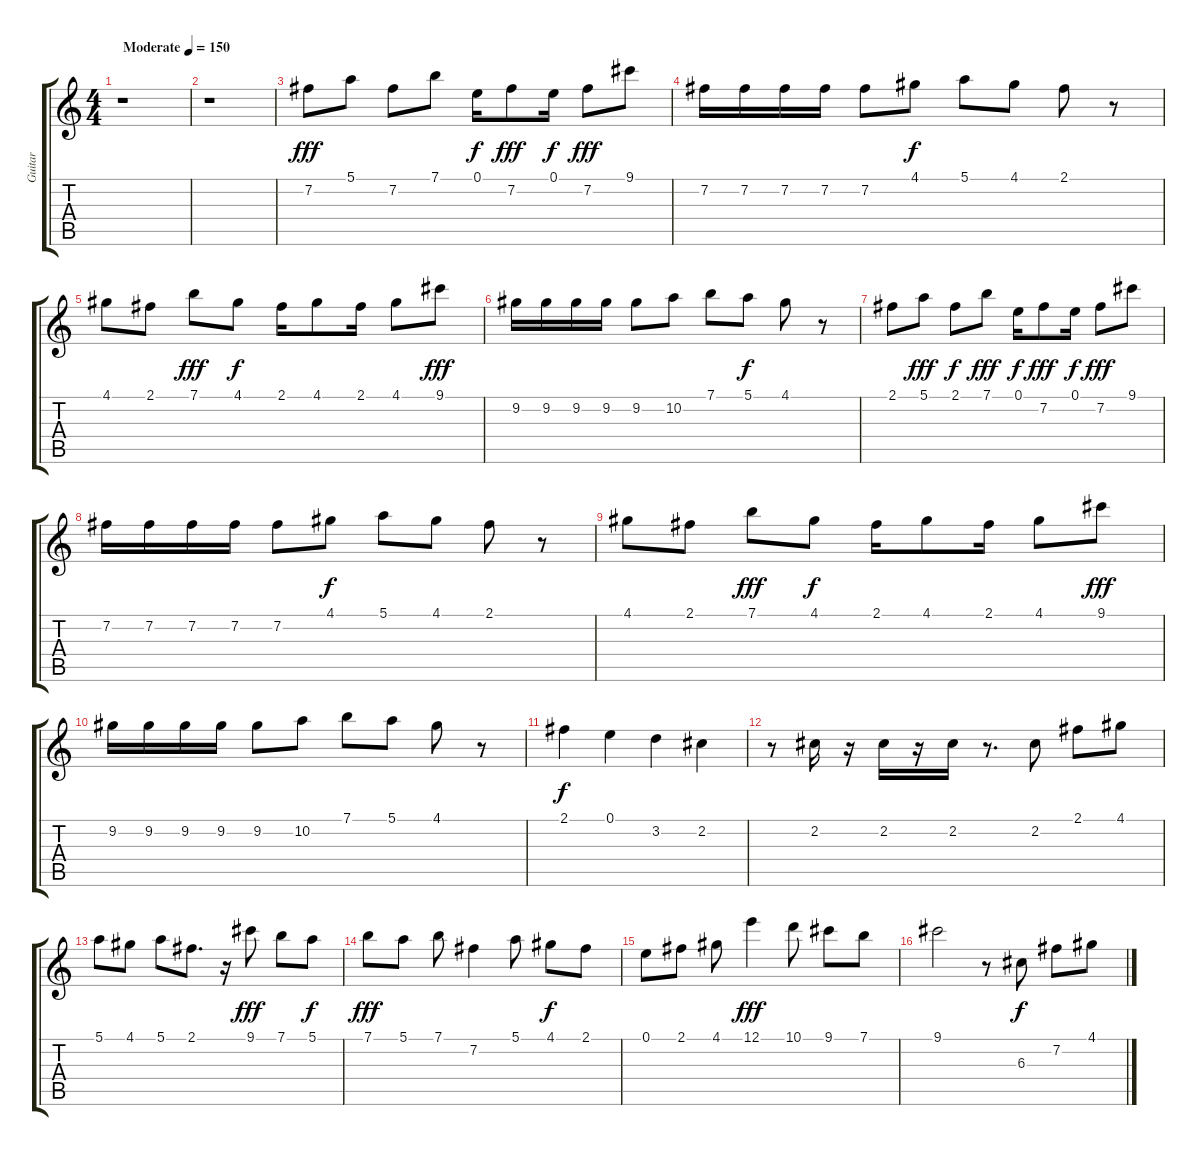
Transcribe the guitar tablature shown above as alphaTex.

\track ("Guitar" "Guitar") {instrument overdrivenguitar}
\staff {score tabs}
\tuning (E4 B3 G3 D3 A2 E2) {hide}
\ts (4 4)
\tempo (150 "Moderate")
\clef g2
\ks c
r.1{dy fff instrument overdrivenguitar} |
r.1 |
7.2.8 5.1.8 7.2.8 7.1.8 0.1.16{dy f} 7.2.8{dy fff} 0.1.16{dy f} 7.2.8{dy fff} 9.1.8 |
7.2.16 7.2.16 7.2.16 7.2.16 7.2.8 4.1.8{dy f} 5.1.8 4.1.8 2.1.8 r.8 |
4.1.8 2.1.8 7.1.8{dy fff} 4.1.8{dy f} 2.1.16 4.1.8 2.1.16 4.1.8 9.1.8{dy fff} |
9.2.16 9.2.16 9.2.16 9.2.16 9.2.8 10.2.8 7.1.8 5.1.8{dy f} 4.1.8 r.8 |
2.1.8 5.1.8{dy fff} 2.1.8{dy f} 7.1.8{dy fff} 0.1.16{dy f} 7.2.8{dy fff} 0.1.16{dy f} 7.2.8{dy fff} 9.1.8 |
7.2.16 7.2.16 7.2.16 7.2.16 7.2.8 4.1.8{dy f} 5.1.8 4.1.8 2.1.8 r.8 |
4.1.8 2.1.8 7.1.8{dy fff} 4.1.8{dy f} 2.1.16 4.1.8 2.1.16 4.1.8 9.1.8{dy fff} |
9.2.16 9.2.16 9.2.16 9.2.16 9.2.8 10.2.8 7.1.8 5.1.8 4.1.8 r.8 |
2.1.4{dy f} 0.1.4 3.2.4 2.2.4 |
r.8 2.2.16 r.16 2.2.16 r.16 2.2.16 r.8{d} 2.2.8 2.1.8 4.1.8 |
5.1.8 4.1.8 5.1.8 2.1.8{d} r.16 9.1.8{dy fff} 7.1.8 5.1.8{dy f} |
7.1.8{dy fff} 5.1.8 7.1.8 7.2.4 5.1.8 4.1.8{dy f} 2.1.8 |
0.1.8 2.1.8 4.1.8 12.1.4{dy fff} 10.1.8 9.1.8 7.1.8 |
9.1.2 r.8 6.3.8{dy f} 7.2.8 4.1.8
